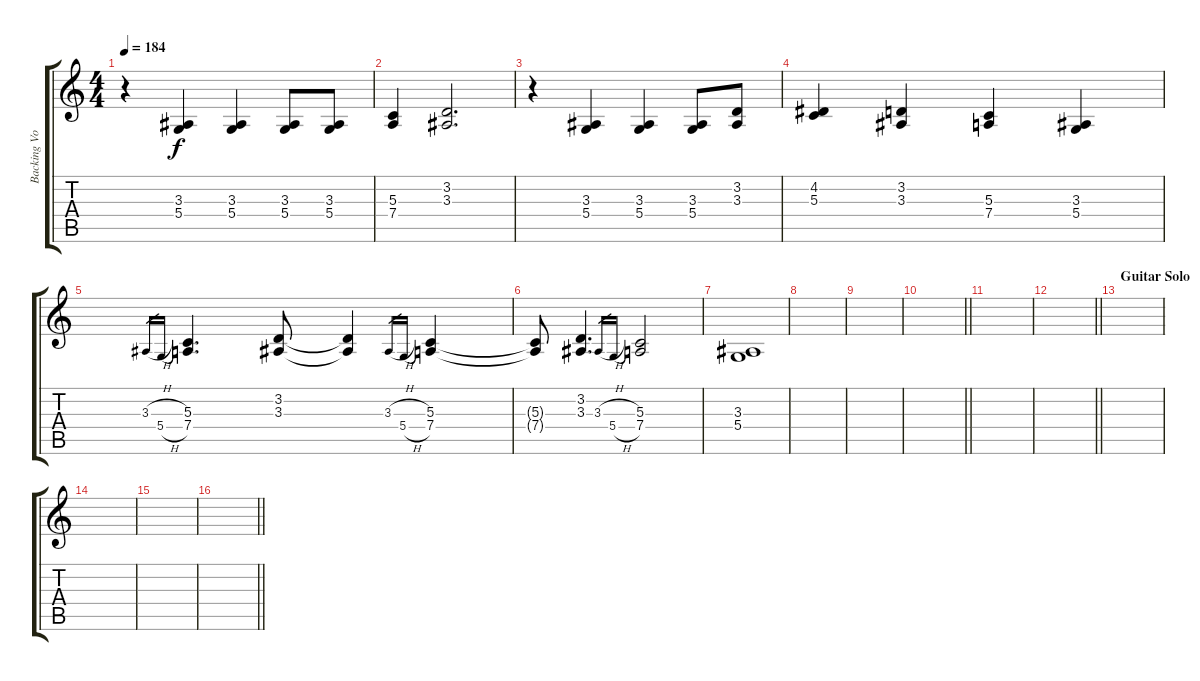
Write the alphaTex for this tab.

\track ("Backing Vocals" "Backing Vo") {instrument clarinet}
\staff {score tabs}
\tuning (E4 B3 G3 D3 A2 E2) {hide}
\ts (4 4)
\tempo 184
\clef g2
\ks c
r.4{dy f} (3.3 5.4).4 (3.3 5.4).4 (3.3 5.4).8 (3.3 5.4).8 |
(5.3 7.4).4 (3.2 3.3).2{d} |
r.4 (3.3 5.4).4 (3.3 5.4).4 (3.3 5.4).8 (3.2 3.3).8 |
(4.2 5.3).4 (3.2 3.3).4 (5.3 7.4).4 (3.3 5.4).4 |
3.3{h}.16{gr} 5.4{h}.16{gr} (5.3 7.4).4{d} (3.2 3.3).8 (3.2{t} 3.3{t}).4 3.3{h}.16{gr} 5.4{h}.16{gr} (5.3 7.4).4 |
(5.3{t} 7.4{t}).8 (3.2 3.3).4{d} 3.3{h}.16{gr} 5.4{h}.16{gr} (5.3 7.4).2 |
(3.3 5.4).1 |
|
|
\barLineRight lightlight
|
|
\barLineRight lightlight
|
\section ("" "Guitar Solo")
|
|
|
\barLineRight lightlight
